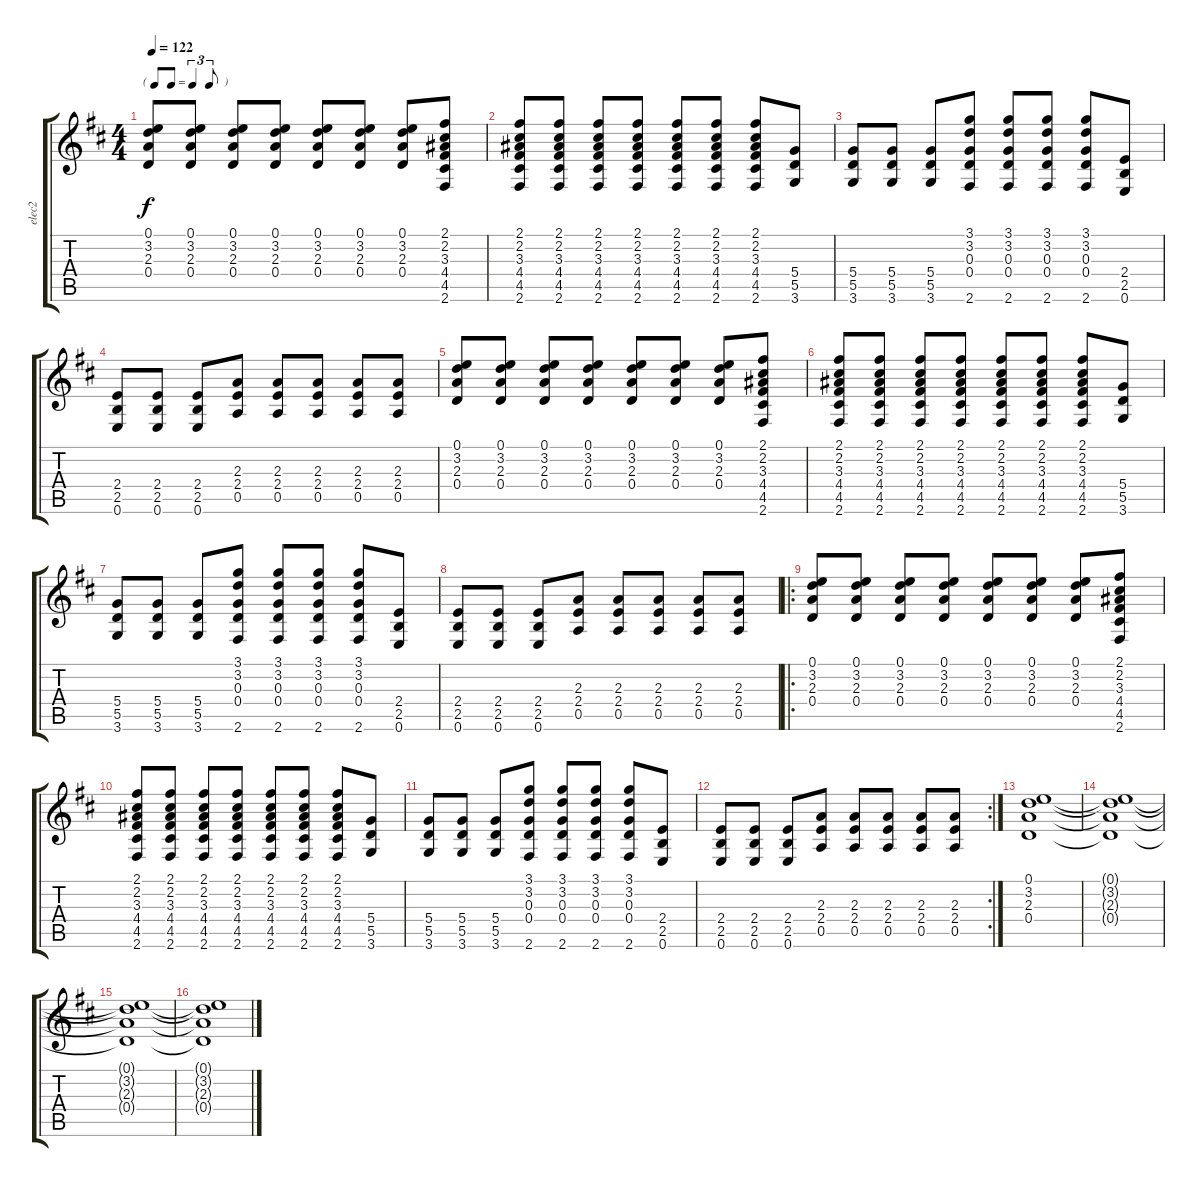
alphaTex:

\track ("elec2" "elec2") {instrument distortionguitar}
\staff {score tabs}
\tuning (E4 B3 G3 D3 A2 E2) {hide}
\ts (4 4)
\tf triplet8th
\tempo 122
\clef g2
\ks d
(0.1 3.2 2.3 0.4).8{dy f} (0.1 3.2 2.3 0.4).8 (0.1 3.2 2.3 0.4).8 (0.1 3.2 2.3 0.4).8 (0.1 3.2 2.3 0.4).8 (0.1 3.2 2.3 0.4).8 (0.1 3.2 2.3 0.4).8 (2.1 2.2 3.3 4.4 4.5 2.6).8 |
(2.1 2.2 3.3 4.4 4.5 2.6).8 (2.1 2.2 3.3 4.4 4.5 2.6).8 (2.1 2.2 3.3 4.4 4.5 2.6).8 (2.1 2.2 3.3 4.4 4.5 2.6).8 (2.1 2.2 3.3 4.4 4.5 2.6).8 (2.1 2.2 3.3 4.4 4.5 2.6).8 (2.1 2.2 3.3 4.4 4.5 2.6).8 (5.4 5.5 3.6).8 |
(5.4 5.5 3.6).8 (5.4 5.5 3.6).8 (5.4 5.5 3.6).8 (3.1 3.2 0.3 0.4 2.6).8 (3.1 3.2 0.3 0.4 2.6).8 (3.1 3.2 0.3 0.4 2.6).8 (3.1 3.2 0.3 0.4 2.6).8 (2.4 2.5 0.6).8 |
(2.4 2.5 0.6).8 (2.4 2.5 0.6).8 (2.4 2.5 0.6).8 (2.3 2.4 0.5).8 (2.3 2.4 0.5).8 (2.3 2.4 0.5).8 (2.3 2.4 0.5).8 (2.3 2.4 0.5).8 |
(0.1 3.2 2.3 0.4).8 (0.1 3.2 2.3 0.4).8 (0.1 3.2 2.3 0.4).8 (0.1 3.2 2.3 0.4).8 (0.1 3.2 2.3 0.4).8 (0.1 3.2 2.3 0.4).8 (0.1 3.2 2.3 0.4).8 (2.1 2.2 3.3 4.4 4.5 2.6).8 |
(2.1 2.2 3.3 4.4 4.5 2.6).8 (2.1 2.2 3.3 4.4 4.5 2.6).8 (2.1 2.2 3.3 4.4 4.5 2.6).8 (2.1 2.2 3.3 4.4 4.5 2.6).8 (2.1 2.2 3.3 4.4 4.5 2.6).8 (2.1 2.2 3.3 4.4 4.5 2.6).8 (2.1 2.2 3.3 4.4 4.5 2.6).8 (5.4 5.5 3.6).8 |
(5.4 5.5 3.6).8 (5.4 5.5 3.6).8 (5.4 5.5 3.6).8 (3.1 3.2 0.3 0.4 2.6).8 (3.1 3.2 0.3 0.4 2.6).8 (3.1 3.2 0.3 0.4 2.6).8 (3.1 3.2 0.3 0.4 2.6).8 (2.4 2.5 0.6).8 |
(2.4 2.5 0.6).8 (2.4 2.5 0.6).8 (2.4 2.5 0.6).8 (2.3 2.4 0.5).8 (2.3 2.4 0.5).8 (2.3 2.4 0.5).8 (2.3 2.4 0.5).8 (2.3 2.4 0.5).8 |
\ro
(0.1 3.2 2.3 0.4).8 (0.1 3.2 2.3 0.4).8 (0.1 3.2 2.3 0.4).8 (0.1 3.2 2.3 0.4).8 (0.1 3.2 2.3 0.4).8 (0.1 3.2 2.3 0.4).8 (0.1 3.2 2.3 0.4).8 (2.1 2.2 3.3 4.4 4.5 2.6).8 |
(2.1 2.2 3.3 4.4 4.5 2.6).8 (2.1 2.2 3.3 4.4 4.5 2.6).8 (2.1 2.2 3.3 4.4 4.5 2.6).8 (2.1 2.2 3.3 4.4 4.5 2.6).8 (2.1 2.2 3.3 4.4 4.5 2.6).8 (2.1 2.2 3.3 4.4 4.5 2.6).8 (2.1 2.2 3.3 4.4 4.5 2.6).8 (5.4 5.5 3.6).8 |
(5.4 5.5 3.6).8 (5.4 5.5 3.6).8 (5.4 5.5 3.6).8 (3.1 3.2 0.3 0.4 2.6).8 (3.1 3.2 0.3 0.4 2.6).8 (3.1 3.2 0.3 0.4 2.6).8 (3.1 3.2 0.3 0.4 2.6).8 (2.4 2.5 0.6).8 |
\rc 2
(2.4 2.5 0.6).8 (2.4 2.5 0.6).8 (2.4 2.5 0.6).8 (2.3 2.4 0.5).8 (2.3 2.4 0.5).8 (2.3 2.4 0.5).8 (2.3 2.4 0.5).8 (2.3 2.4 0.5).8 |
(0.1 3.2 2.3 0.4).1 |
(0.1{t} 3.2{t} 2.3{t} 0.4{t}).1 |
(0.1{t} 3.2{t} 2.3{t} 0.4{t}).1 |
(0.1{t} 3.2{t} 2.3{t} 0.4{t}).1
